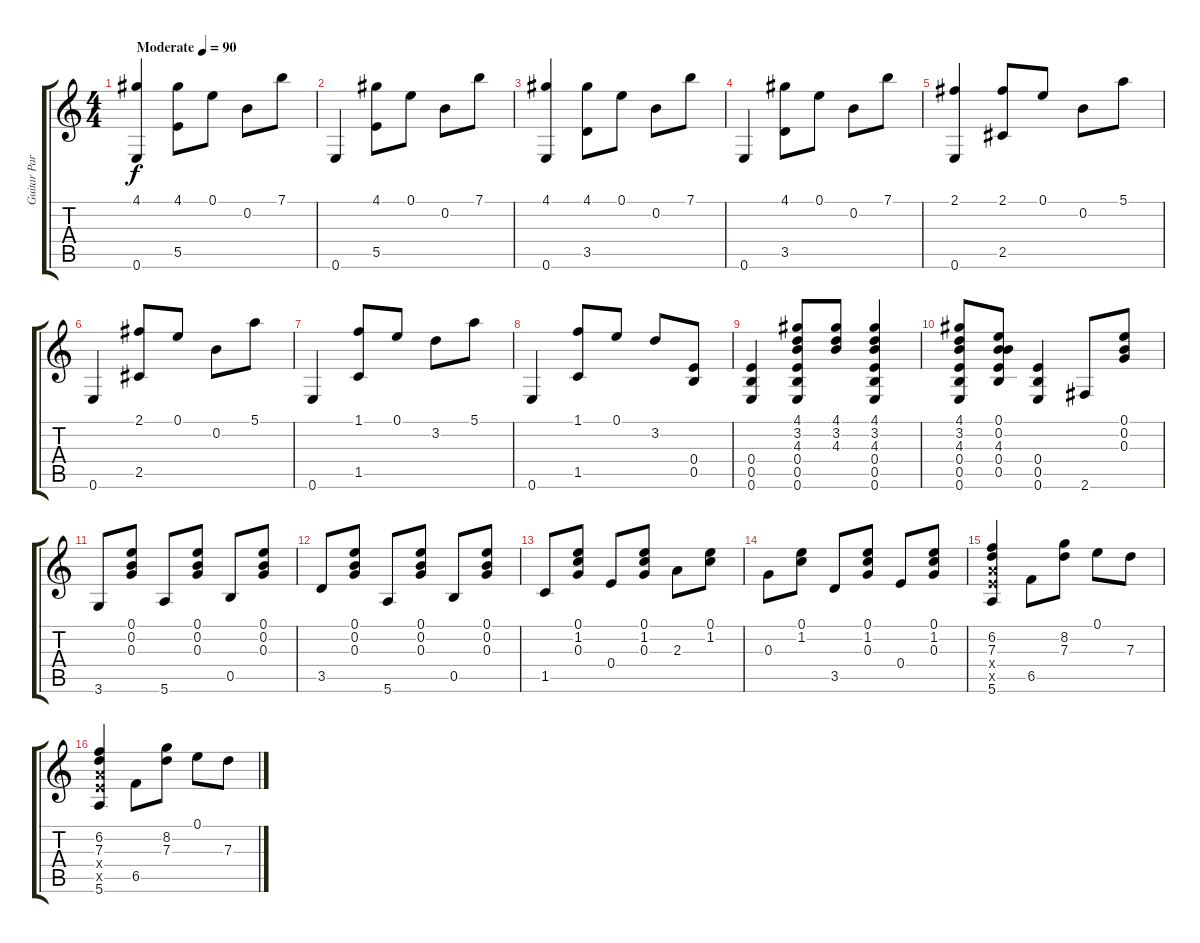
\track ("Guitar Part" "Guitar Par") {instrument acousticguitarsteel}
\staff {score tabs}
\tuning (E4 B3 G3 E3 B2 E2) {hide}
\ts (4 4)
\tempo (90 "Moderate")
\clef g2
\ks c
(4.1 0.6).4{dy f instrument acousticguitarsteel} (4.1 5.5).8 0.1.8 0.2.8 7.1.8 |
0.6.4 (4.1 5.5).8 0.1.8 0.2.8 7.1.8 |
(4.1 0.6).4 (4.1 3.5).8 0.1.8 0.2.8 7.1.8 |
0.6.4 (4.1 3.5).8 0.1.8 0.2.8 7.1.8 |
(2.1 0.6).4 (2.1 2.5).8 0.1.8 0.2.8 5.1.8 |
0.6.4 (2.1 2.5).8 0.1.8 0.2.8 5.1.8 |
0.6.4 (1.1 1.5).8 0.1.8 3.2.8 5.1.8 |
0.6.4 (1.1 1.5).8 0.1.8 3.2.8 (0.4 0.5).8 |
(0.4 0.5 0.6).4 (4.1 3.2 4.3 0.4 0.5 0.6).8 (4.1 3.2 4.3).8 (4.1 3.2 4.3 0.4 0.5 0.6).4 |
(4.1 3.2 4.3 0.4 0.5 0.6).8 (0.1 0.2 4.3 0.4 0.5).8 (0.4 0.5 0.6).4 2.6.8 (0.1 0.2 0.3).8 |
3.6.8 (0.1 0.2 0.3).8 5.6.8 (0.1 0.2 0.3).8 0.5.8 (0.1 0.2 0.3).8 |
3.5.8 (0.1 0.2 0.3).8 5.6.8 (0.1 0.2 0.3).8 0.5.8 (0.1 0.2 0.3).8 |
1.5.8 (0.1 1.2 0.3).8 0.4.8 (0.1 1.2 0.3).8 2.3.8 (0.1 1.2).8 |
0.3.8 (0.1 1.2).8 3.5.8 (0.1 1.2 0.3).8 0.4.8 (0.1 1.2 0.3).8 |
(6.2 7.3 5.4{x} 5.5{x} 5.6).4 6.5.8 (8.2 7.3).8 0.1.8 7.3.8 |
(6.2 7.3 5.4{x} 5.5{x} 5.6).4 6.5.8 (8.2 7.3).8 0.1.8 7.3.8
